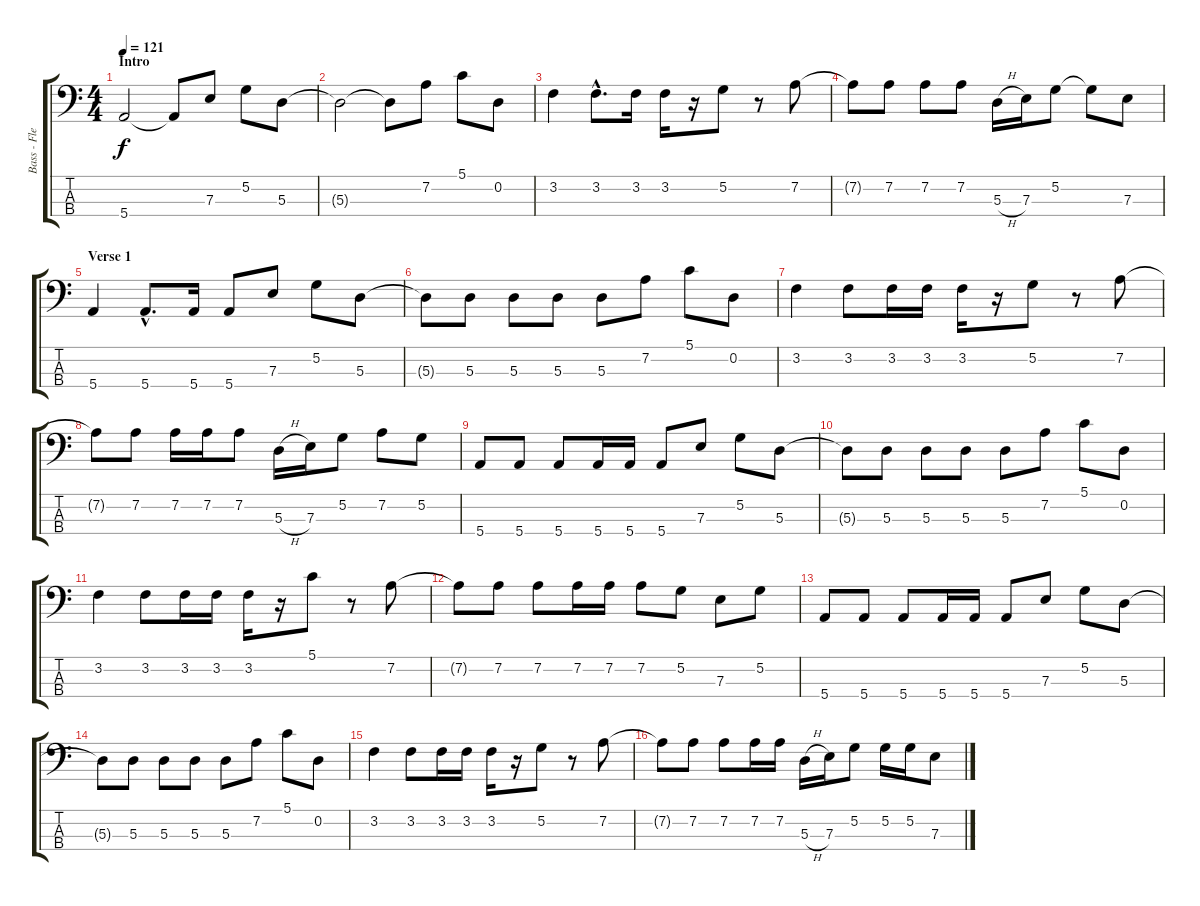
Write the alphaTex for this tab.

\track ("Bass - Flea" "Bass - Fle") {instrument electricbassfinger}
\staff {score tabs}
\tuning (G2 D2 A1 E1) {hide}
\ts (4 4)
\section ("" "Intro")
\tempo 121
\clef f4
\ks c
5.4.2{dy f instrument electricbassfinger} 5.4{t}.8 7.3.8 5.2.8 5.3.8 |
5.3{t}.2 5.3{t}.8 7.2.8 5.1.8 0.2.8 |
3.2.4 3.2{hac}.8{d} 3.2.16 3.2.16 r.16 5.2.8 r.8 7.2.8 |
7.2{t}.8 7.2.8 7.2.8 7.2.8 5.3{h}.16 7.3.16 5.2.8 5.2{t}.8 7.3.8 |
\section ("" "Verse 1")
5.4.4 5.4{hac}.8{d} 5.4.16 5.4.8 7.3.8 5.2.8 5.3.8 |
5.3{t}.8 5.3.8 5.3.8 5.3.8 5.3.8 7.2.8 5.1.8 0.2.8 |
3.2.4 3.2.8 3.2.16 3.2.16 3.2.16 r.16 5.2.8 r.8 7.2.8 |
7.2{t}.8 7.2.8 7.2.16 7.2.16 7.2.8 5.3{h}.16 7.3.16 5.2.8 7.2.8 5.2.8 |
5.4.8 5.4.8 5.4.8 5.4.16 5.4.16 5.4.8 7.3.8 5.2.8 5.3.8 |
5.3{t}.8 5.3.8 5.3.8 5.3.8 5.3.8 7.2.8 5.1.8 0.2.8 |
3.2.4 3.2.8 3.2.16 3.2.16 3.2.16 r.16 5.1.8 r.8 7.2.8 |
7.2{t}.8 7.2.8 7.2.8 7.2.16 7.2.16 7.2.8 5.2.8 7.3.8 5.2.8 |
5.4.8 5.4.8 5.4.8 5.4.16 5.4.16 5.4.8 7.3.8 5.2.8 5.3.8 |
5.3{t}.8 5.3.8 5.3.8 5.3.8 5.3.8 7.2.8 5.1.8 0.2.8 |
3.2.4 3.2.8 3.2.16 3.2.16 3.2.16 r.16 5.2.8 r.8 7.2.8 |
7.2{t}.8 7.2.8 7.2.8 7.2.16 7.2.16 5.3{h}.16 7.3.16 5.2.8 5.2.16 5.2.16 7.3.8
